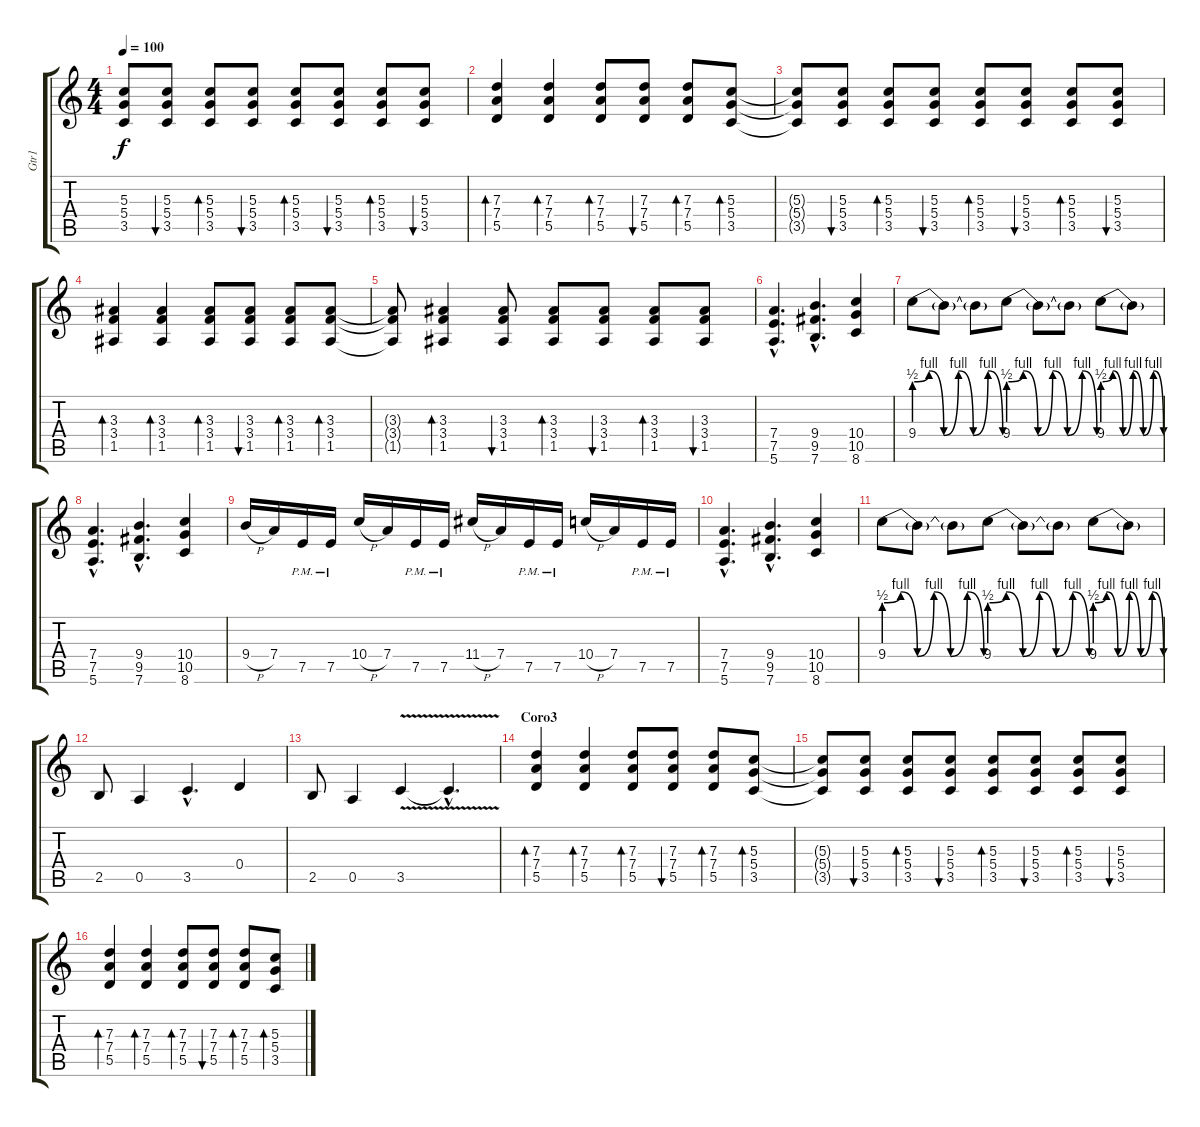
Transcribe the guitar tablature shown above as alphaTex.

\track ("Gtr1" "Gtr1") {instrument acousticguitarnylon}
\staff {score tabs}
\tuning (E4 B3 G3 D3 A2 E2) {hide}
\ts (4 4)
\tempo 100
\clef g2
\ks c
(5.3{t} 5.4{t} 3.5{t}).8{dy f} (5.3 5.4 3.5).8{bu 60 instrument overdrivenguitar} (5.3 5.4 3.5).8{bd 60} (5.3 5.4 3.5).8{bu 60} (5.3 5.4 3.5).8{bd 60} (5.3 5.4 3.5).8{bu 60} (5.3 5.4 3.5).8{bd 60} (5.3 5.4 3.5).8{bu 60} |
(7.3 7.4 5.5).4{bd 60 instrument overdrivenguitar} (7.3 7.4 5.5).4{bd 60} (7.3 7.4 5.5).8{bd 60} (7.3 7.4 5.5).8{bu 60} (7.3 7.4 5.5).8{bd 60} (5.3 5.4 3.5).8{bd 60} |
(5.3{t} 5.4{t} 3.5{t}).8 (5.3 5.4 3.5).8{bu 60 instrument overdrivenguitar} (5.3 5.4 3.5).8{bd 60} (5.3 5.4 3.5).8{bu 60} (5.3 5.4 3.5).8{bd 60} (5.3 5.4 3.5).8{bu 60} (5.3 5.4 3.5).8{bd 60} (5.3 5.4 3.5).8{bu 60} |
(3.3 3.4 1.5).4{bd 60 instrument overdrivenguitar} (3.3 3.4 1.5).4{bd 60} (3.3 3.4 1.5).8{bd 60} (3.3 3.4 1.5).8{bu 60} (3.3 3.4 1.5).8{bd 60} (3.3 3.4 1.5).8{bd 60} |
(3.3{t} 3.4{t} 1.5{t}).8 (3.3 3.4 1.5).4{bd 60 instrument overdrivenguitar} (3.3 3.4 1.5).8{bu 60} (3.3 3.4 1.5).8{bd 60} (3.3 3.4 1.5).8{bu 60} (3.3 3.4 1.5).8{bd 60} (3.3 3.4 1.5).8{bu 60} |
(7.4{hac} 7.5{hac} 5.6{hac}).4{d instrument overdrivenguitar} (9.4{hac} 9.5{hac} 7.6{hac}).4{d} (10.4 10.5 8.6).4 |
9.4{be (custom 0 2 10 4 20 0 30 4 40 0 50 4 60 0)}.8{instrument overdrivenguitar} 9.4{t}.8 9.4{t}.8 9.4{be (custom 0 2 10 4 20 0 30 4 40 0 50 4 60 0)}.8 9.4{t}.8 9.4{t}.8 9.4{be (custom 0 2 10 4 20 0 30 4 40 0 50 4 60 0)}.8 9.4{t}.8 |
(7.4{hac} 7.5{hac} 5.6{hac}).4{d instrument overdrivenguitar} (9.4{hac} 9.5{hac} 7.6{hac}).4{d} (10.4 10.5 8.6).4 |
9.4{h}.16{instrument overdrivenguitar} 7.4.16 7.5{pm}.16 7.5{pm}.16 10.4{h}.16 7.4.16 7.5{pm}.16 7.5{pm}.16 11.4{h}.16 7.4.16 7.5{pm}.16 7.5{pm}.16 10.4{h}.16 7.4.16 7.5{pm}.16 7.5{pm}.16 |
(7.4{hac} 7.5{hac} 5.6{hac}).4{d instrument overdrivenguitar} (9.4{hac} 9.5{hac} 7.6{hac}).4{d} (10.4 10.5 8.6).4 |
9.4{be (custom 0 2 10 4 20 0 30 4 40 0 50 4 60 0)}.8{instrument overdrivenguitar} 9.4{t}.8 9.4{t}.8 9.4{be (custom 0 2 10 4 20 0 30 4 40 0 50 4 60 0)}.8 9.4{t}.8 9.4{t}.8 9.4{be (custom 0 2 10 4 20 0 30 4 40 0 50 4 60 0)}.8 9.4{t}.8 |
2.5.8{instrument overdrivenguitar} 0.5.4 3.5{hac}.4{d} 0.4.4 |
2.5.8{instrument overdrivenguitar} 0.5.4 3.5{v}.4 3.5{hac t}.4{d} |
\section ("" "Coro3")
(7.3 7.4 5.5).4{bd 60 balance 4 instrument overdrivenguitar} (7.3 7.4 5.5).4{bd 60} (7.3 7.4 5.5).8{bd 60} (7.3 7.4 5.5).8{bu 60} (7.3 7.4 5.5).8{bd 60} (5.3 5.4 3.5).8{bd 60} |
(5.3{t} 5.4{t} 3.5{t}).8 (5.3 5.4 3.5).8{bu 60 instrument overdrivenguitar} (5.3 5.4 3.5).8{bd 60} (5.3 5.4 3.5).8{bu 60} (5.3 5.4 3.5).8{bd 60} (5.3 5.4 3.5).8{bu 60} (5.3 5.4 3.5).8{bd 60} (5.3 5.4 3.5).8{bu 60} |
(7.3 7.4 5.5).4{bd 60 instrument overdrivenguitar} (7.3 7.4 5.5).4{bd 60} (7.3 7.4 5.5).8{bd 60} (7.3 7.4 5.5).8{bu 60} (7.3 7.4 5.5).8{bd 60} (5.3 5.4 3.5).8{bd 60}
